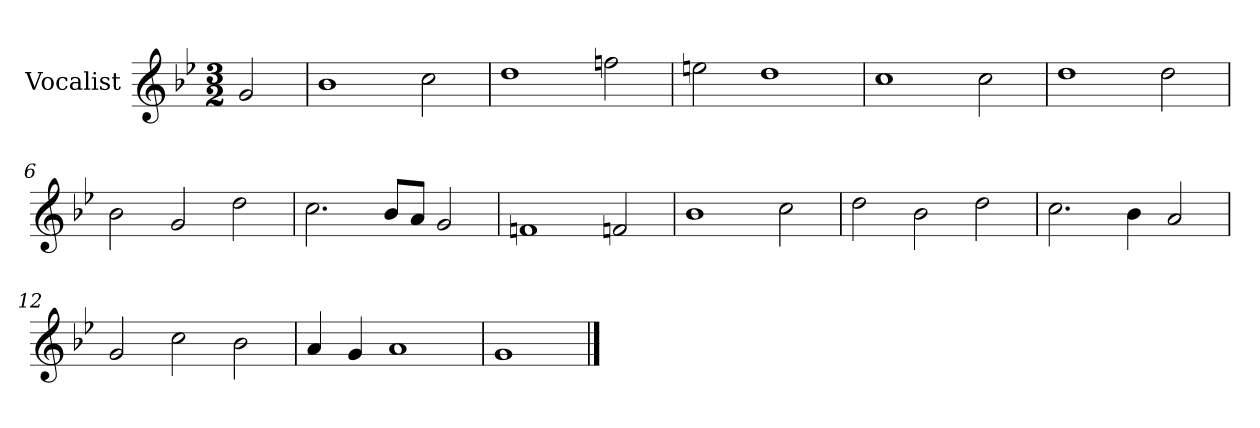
**kern
*part1
*staff1
*I"Vocalist
*k[b-e-]
*g:
*M3/2
=
2g
=1
1b-
2cc
=2
1dd
2ffn
=3
2een
1dd
=4
1cc
2cc
=5
1dd
2dd
=6
2b-
2g
2dd
=7
2.cc
8b-L
8aJ
2g
=8
1fn
2fn
=9
1b-
2cc
=10
2dd
2b-
2dd
=11
2.cc
4b-
2a
=12
2g
2cc
2b-
=13
4a
4g
1a
=14
1g
==
*-
